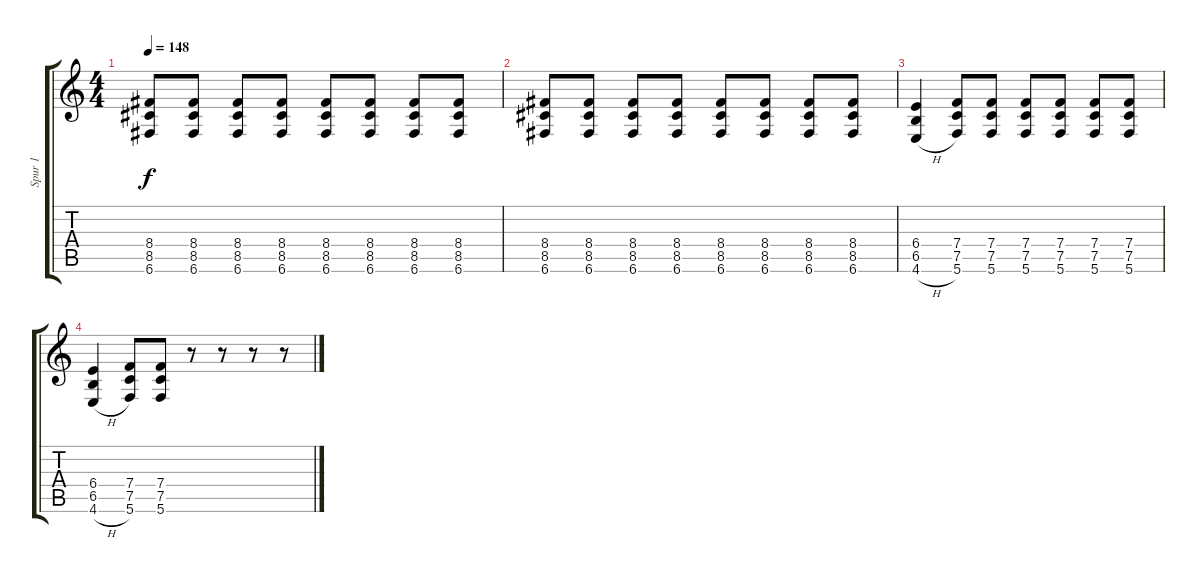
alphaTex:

\track ("Spur 1" "Spur 1") {instrument overdrivenguitar}
\staff {score tabs}
\tuning (C4 G3 Eb3 Bb2 F2 C2) {hide}
\ts (4 4)
\tempo 148
\clef g2
\ks c
(8.4 8.5 6.6).8{dy f} (8.4 8.5 6.6).8 (8.4 8.5 6.6).8 (8.4 8.5 6.6).8 (8.4 8.5 6.6).8 (8.4 8.5 6.6).8 (8.4 8.5 6.6).8 (8.4 8.5 6.6).8 |
(8.4 8.5 6.6).8 (8.4 8.5 6.6).8 (8.4 8.5 6.6).8 (8.4 8.5 6.6).8 (8.4 8.5 6.6).8 (8.4 8.5 6.6).8 (8.4 8.5 6.6).8 (8.4 8.5 6.6).8 |
(6.4 6.5 4.6{h}).4 (7.4 7.5 5.6).8 (7.4 7.5 5.6).8 (7.4 7.5 5.6).8 (7.4 7.5 5.6).8 (7.4 7.5 5.6).8 (7.4 7.5 5.6).8 |
(6.4 6.5 4.6{h}).4 (7.4 7.5 5.6).8 (7.4 7.5 5.6).8 r.8 r.8 r.8 r.8
